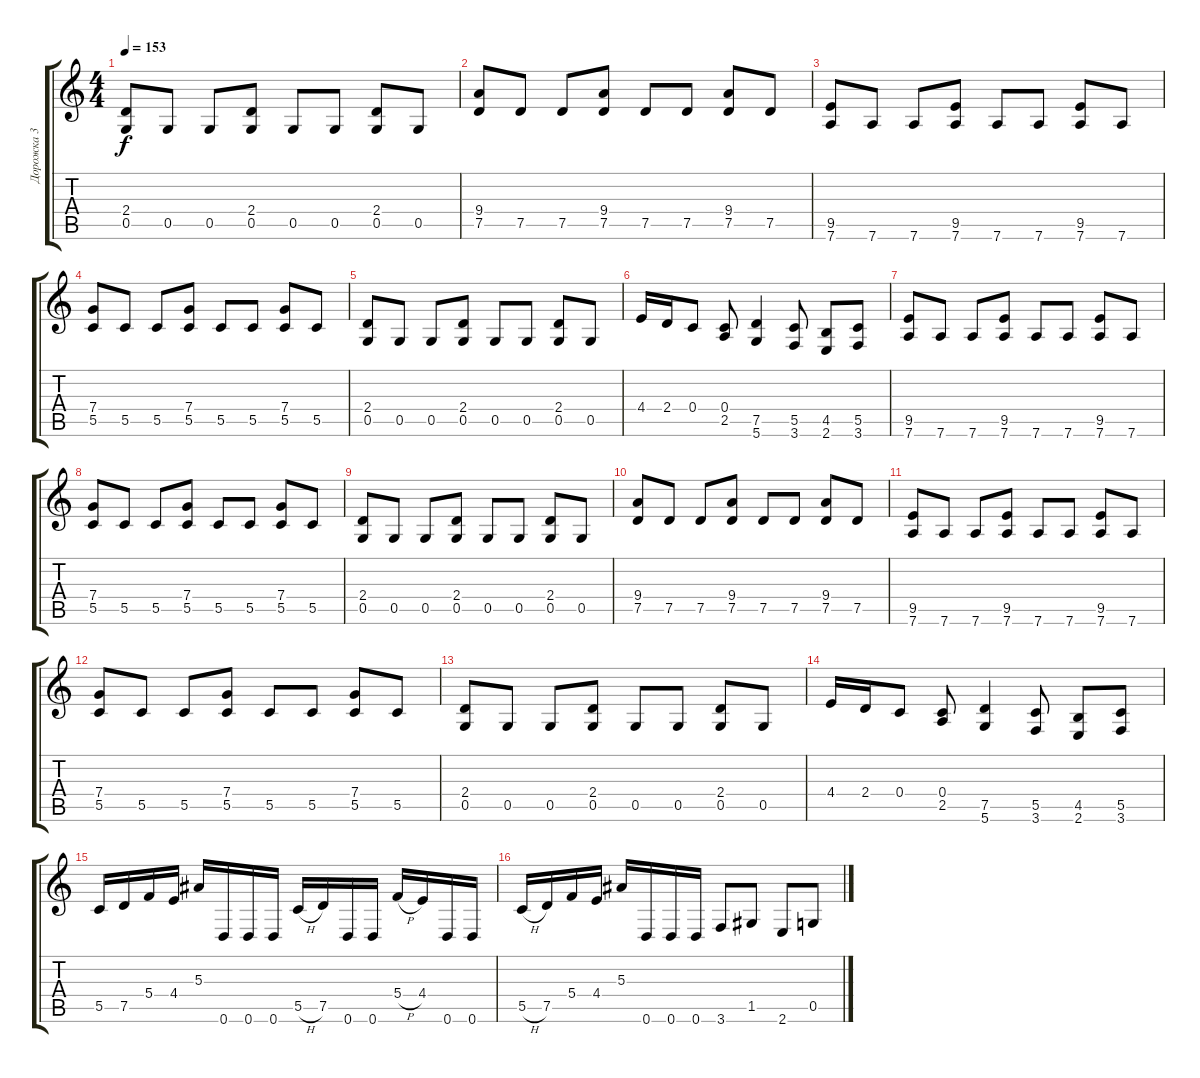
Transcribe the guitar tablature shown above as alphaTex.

\track ("Дорожка 3" "Дорожка 3") {instrument distortionguitar}
\staff {score tabs}
\tuning (D4 A3 F3 C3 G2 D2) {hide}
\ts (4 4)
\tempo 153
\clef g2
\ks c
(2.4 0.5).8{dy f} 0.5.8 0.5.8 (2.4 0.5).8 0.5.8 0.5.8 (2.4 0.5).8 0.5.8 |
(9.4 7.5).8 7.5.8 7.5.8 (9.4 7.5).8 7.5.8 7.5.8 (9.4 7.5).8 7.5.8 |
(9.5 7.6).8 7.6.8 7.6.8 (9.5 7.6).8 7.6.8 7.6.8 (9.5 7.6).8 7.6.8 |
(7.4 5.5).8 5.5.8 5.5.8 (7.4 5.5).8 5.5.8 5.5.8 (7.4 5.5).8 5.5.8 |
(2.4 0.5).8 0.5.8 0.5.8 (2.4 0.5).8 0.5.8 0.5.8 (2.4 0.5).8 0.5.8 |
4.4.16 2.4.16 0.4.8 (0.4 2.5).8 (7.5 5.6).4 (5.5 3.6).8 (4.5 2.6).8 (5.5 3.6).8 |
(9.5 7.6).8 7.6.8 7.6.8 (9.5 7.6).8 7.6.8 7.6.8 (9.5 7.6).8 7.6.8 |
(7.4 5.5).8 5.5.8 5.5.8 (7.4 5.5).8 5.5.8 5.5.8 (7.4 5.5).8 5.5.8 |
(2.4 0.5).8 0.5.8 0.5.8 (2.4 0.5).8 0.5.8 0.5.8 (2.4 0.5).8 0.5.8 |
(9.4 7.5).8 7.5.8 7.5.8 (9.4 7.5).8 7.5.8 7.5.8 (9.4 7.5).8 7.5.8 |
(9.5 7.6).8 7.6.8 7.6.8 (9.5 7.6).8 7.6.8 7.6.8 (9.5 7.6).8 7.6.8 |
(7.4 5.5).8 5.5.8 5.5.8 (7.4 5.5).8 5.5.8 5.5.8 (7.4 5.5).8 5.5.8 |
(2.4 0.5).8 0.5.8 0.5.8 (2.4 0.5).8 0.5.8 0.5.8 (2.4 0.5).8 0.5.8 |
4.4.16 2.4.16 0.4.8 (0.4 2.5).8 (7.5 5.6).4 (5.5 3.6).8 (4.5 2.6).8 (5.5 3.6).8 |
5.5.16 7.5.16 5.4.16 4.4.16 5.3.16 0.6.16 0.6.16 0.6.16 5.5{h}.16 7.5.16 0.6.16 0.6.16 5.4{h}.16 4.4.16 0.6.16 0.6.16 |
5.5{h}.16 7.5.16 5.4.16 4.4.16 5.3.16 0.6.16 0.6.16 0.6.16 3.6.8 1.5.8 2.6.8 0.5.8
